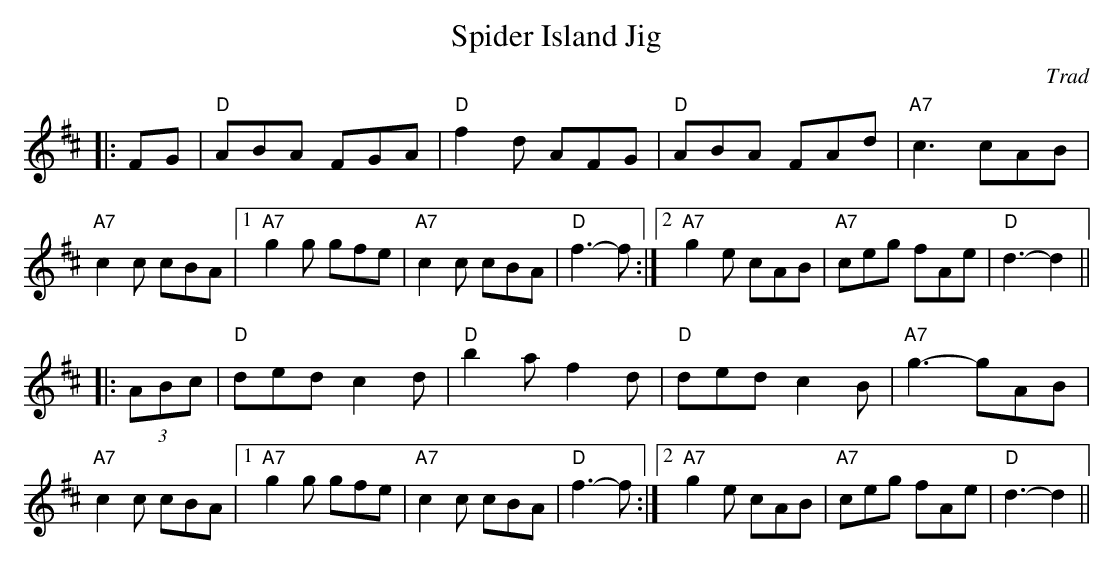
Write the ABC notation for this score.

X:1
T:Spider Island Jig
C:Trad
L:1/8
E:13
K:D
|:FG|"D"ABA FGA|"D"f2 d AFG|"D"ABA FAd|"A7"c3 cAB|\
"A7"c2 c cBA|1 "A7"g2 g gfe|"A7"c2 c cBA|\
"D"f3-f:|2 "A7"g2 e cAB|"A7"ceg fAe|"D"d3-d2||*
|:(3ABc|"D"ded c2 d|"D"b2 a f2 d|"D"ded c2 B|\
"A7"g3-gAB|"A7"c2 c cBA|1 "A7"g2 g gfe|"A7"c2 c cBA|\
"D"f3-f:|2 "A7"g2 e cAB|"A7"ceg fAe|"D"d3-d2||**
